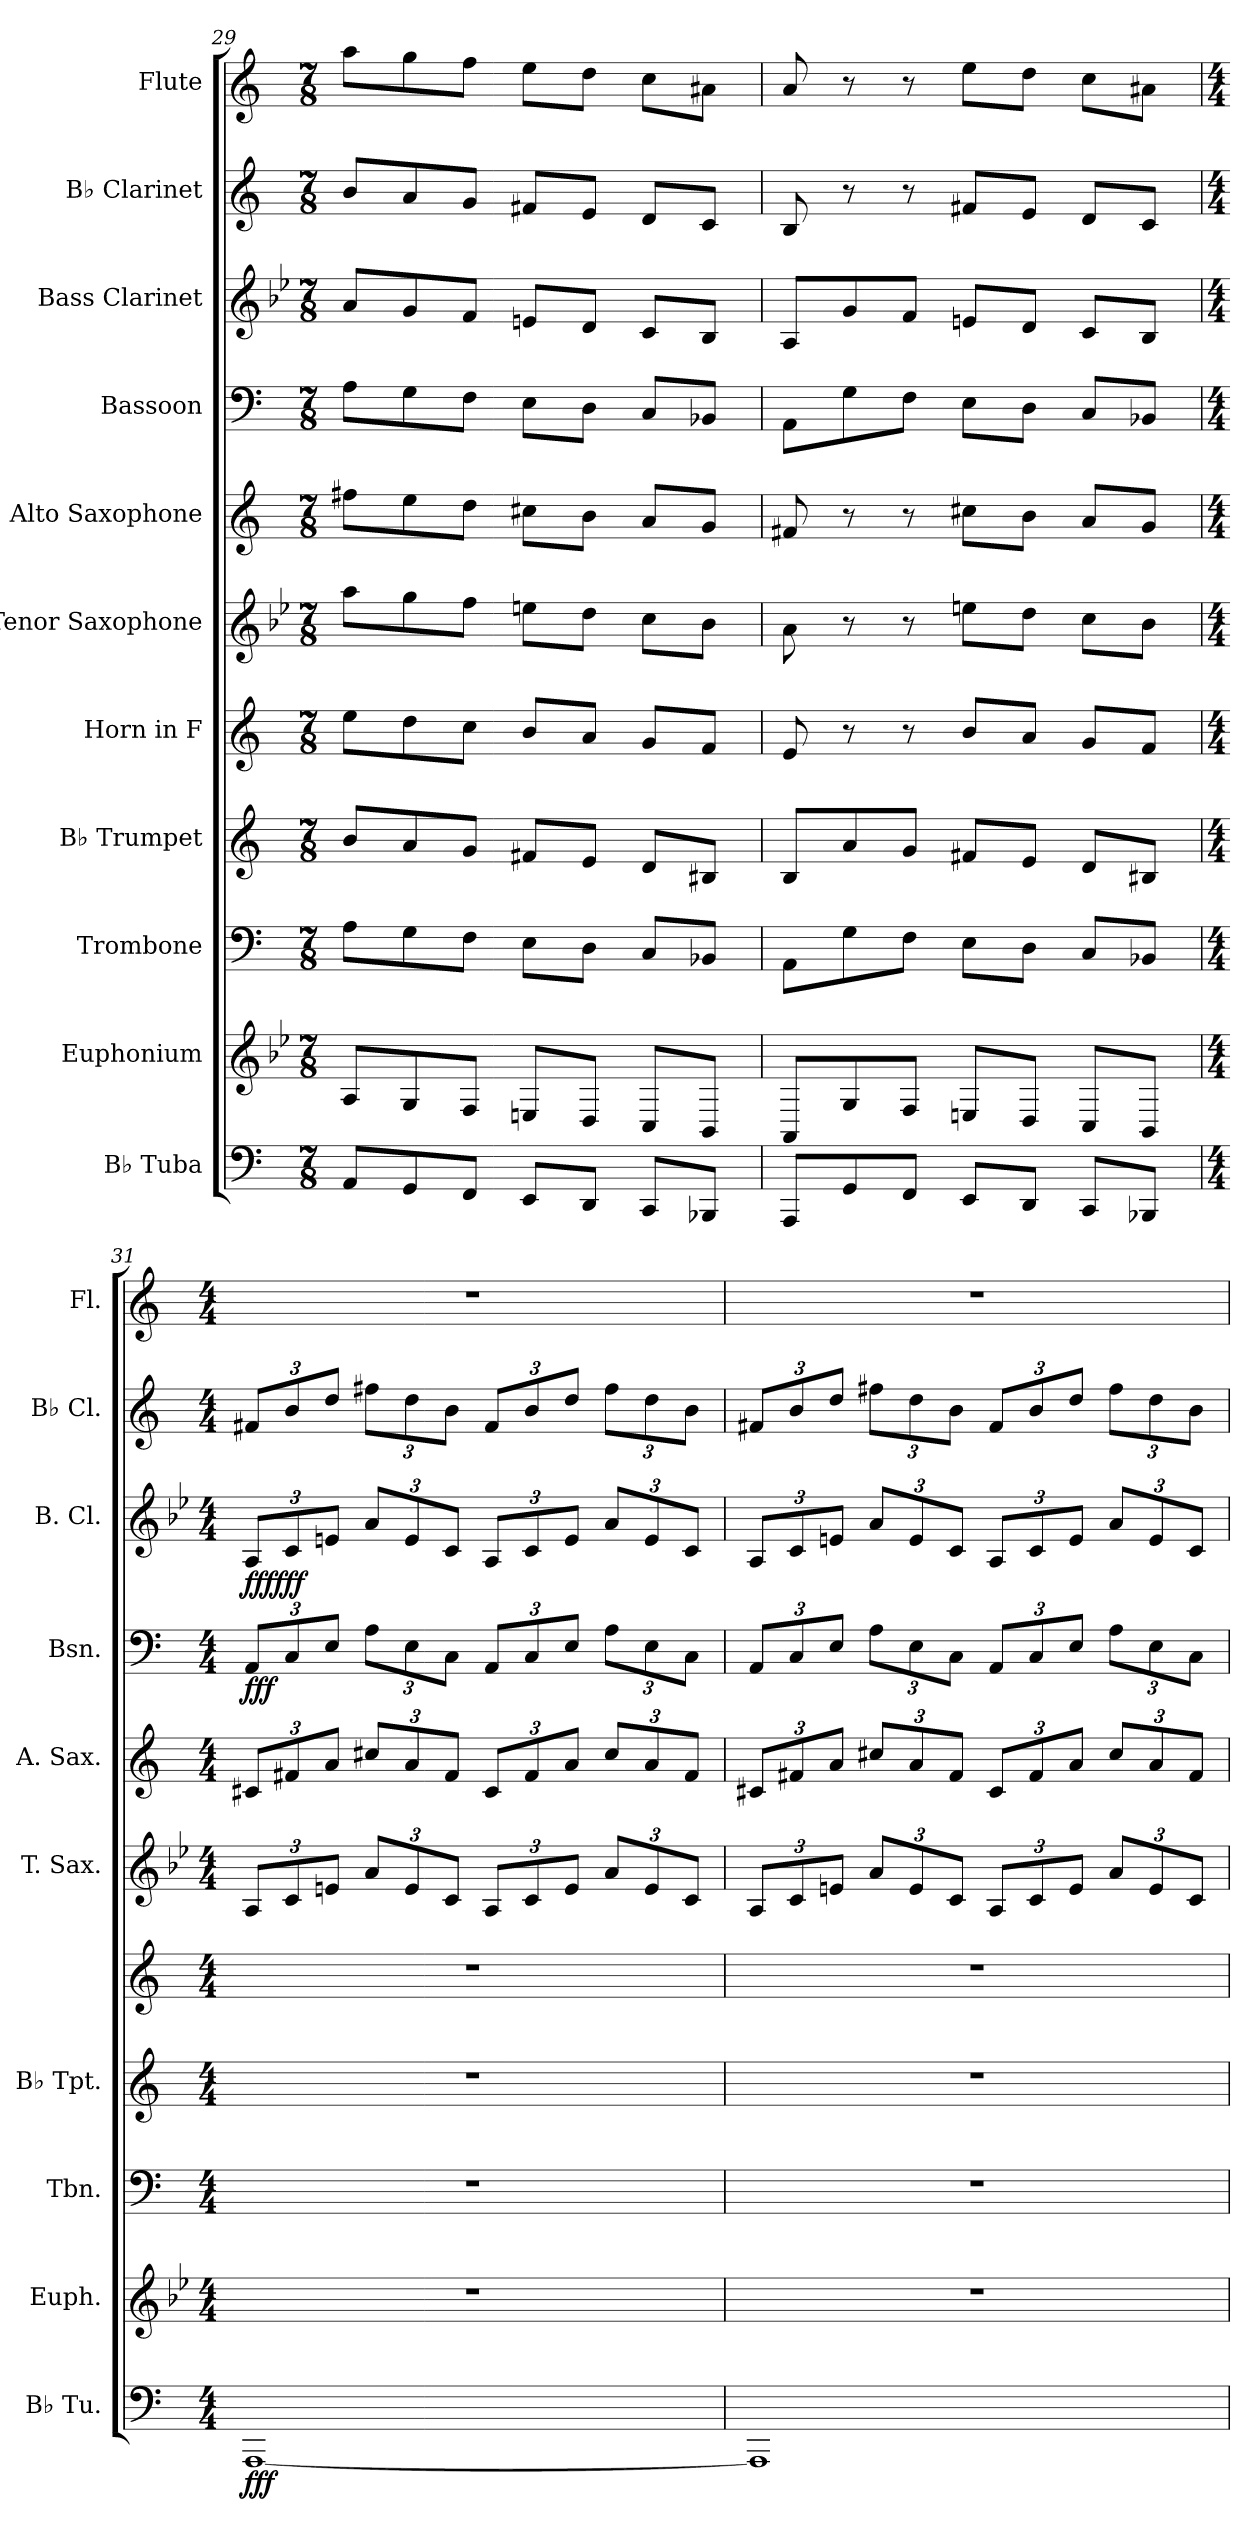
**kern	**dynam	**kern	**kern	**kern	**kern	**kern	**kern	**kern	**dynam	**kern	**dynam	**kern	**kern
*part11	*part11	*part10	*part9	*part8	*part7	*part6	*part5	*part4	*part4	*part3	*part3	*part2	*part1
*staff11	*staff11	*staff10	*staff9	*staff8	*staff7	*staff6	*staff5	*staff4	*staff4	*staff3	*staff3	*staff2	*staff1
*I"B♭ Tuba	*	*I"Euphonium	*I"Trombone	*I"B♭ Trumpet	*I"Horn in F	*I"Tenor Saxophone	*I"Alto Saxophone	*I"Bassoon	*	*I"Bass Clarinet	*	*I"B♭ Clarinet	*I"Flute
*I'B♭ Tu.	*	*I'Euph.	*I'Tbn.	*I'B♭ Tpt.	*	*I'T. Sax.	*I'A. Sax.	*I'Bsn.	*	*I'B. Cl.	*	*I'B♭ Cl.	*I'Fl.
*clefF4	*	*clefG2	*clefF4	*clefG2	*clefG2	*clefG2	*clefG2	*clefF4	*	*clefG2	*	*clefG2	*clefG2
*	*	*ITrd8c14	*	*ITrd1c2	*ITrd4c7	*ITrd8c14	*ITrd5c9	*	*	*ITrd8c14	*	*ITrd1c2	*
*k[]	*	*k[b-e-]	*k[]	*k[b-e-]	*k[b-]	*k[b-e-]	*k[b-e-a-]	*k[]	*	*k[b-e-]	*	*k[b-e-]	*k[]
*M7/8	*	*M7/8	*M7/8	*M7/8	*M7/8	*M7/8	*M7/8	*M7/8	*	*M7/8	*	*M7/8	*M7/8
=29	=29	=29	=29	=29	=29	=29	=29	=29	=29	=29	=29	=29	=29
8AA/L	.	8AA/L	8A\L	8a/L	8a\L	8a\L	8an\L	8A\L	.	8A/L	.	8a/L	8aa\L
8GG/	.	8GG/	8G\	8g/	8g\	8g\	8g\	8G\	.	8G/	.	8g/	8gg\
8FF/J	.	8FF/J	8F\J	8f/J	8f\J	8f\J	8f\J	8F\J	.	8F/J	.	8f/J	8ff\J
8EE/L	.	8EEn/L	8E\L	8en/L	8e/L	8en\L	8en\L	8E\L	.	8En/L	.	8en/L	8ee\L
8DD/J	.	8DD/J	8D\J	8d/J	8d/J	8d\J	8d\J	8D\J	.	8D/J	.	8d/J	8dd\J
8CC/L	.	8CC/L	8C/L	8c/L	8c/L	8c\L	8c/L	8C/L	.	8C/L	.	8c/L	8cc\L
8BBB-X/J	.	8BBB-/J	8BB-X/J	8A#X/J	8B-/J	8B-\J	8B-/J	8BB-X/J	.	8BB-/J	.	8B-/J	8a#X\J
=30	=30	=30	=30	=30	=30	=30	=30	=30	=30	=30	=30	=30	=30
8AAA/L	.	8AAA/L	8AA\L	8A/L	8A/	8A\	8An/	8AA\L	.	8AA/L	.	8A/	8a/
8GG/	.	8GG/	8G\	8g/	8r	8r	8r	8G\	.	8G/	.	8r	8r
8FF/J	.	8FF/J	8F\J	8f/J	8r	8r	8r	8F\J	.	8F/J	.	8r	8r
8EE/L	.	8EEn/L	8E\L	8en/L	8e/L	8en\L	8en\L	8E\L	.	8En/L	.	8en/L	8ee\L
8DD/J	.	8DD/J	8D\J	8d/J	8d/J	8d\J	8d\J	8D\J	.	8D/J	.	8d/J	8dd\J
8CC/L	.	8CC/L	8C/L	8c/L	8c/L	8c\L	8c/L	8C/L	.	8C/L	.	8c/L	8cc\L
8BBB-X/J	.	8BBB-/J	8BB-X/J	8A#X/J	8B-/J	8B-\J	8B-/J	8BB-X/J	.	8BB-/J	.	8B-/J	8a#X\J
!!LO:PB:g=z
=31	=31	=31	=31	=31	=31	=31	=31	=31	=31	=31	=31	=31	=31
*M4/4	*	*M4/4	*M4/4	*M4/4	*M4/4	*M4/4	*M4/4	*M4/4	*	*M4/4	*	*M4/4	*M4/4
*	*	*	*	*	*	*Xbrackettup	*Xbrackettup	*Xbrackettup	*	*Xbrackettup	*	*Xbrackettup	*
*	*	*	*	*	*	*	*	*	*	*	*	*	*MM120
!	!LO:DY:b	!	!	!	!	!	!	!	!LO:DY:b	!	!LO:DY:b	!	!
!	!	!	!	!	!	!	!	!	!	!	!LO:DY:n=1:b	!	!
[1AAA	fff	1r	1r	1r	1r	12AA/L	12En/L	12AA/L	fff	12AA/L	fff fff	12en/L	1r
.	.	.	.	.	.	12C/	12An/	12C/	.	12C/	.	12a/	.
.	.	.	.	.	.	12En/J	12c/J	12E/J	.	12En/J	.	12cc/J	.
.	.	.	.	.	.	12A/L	12en/L	12A\L	.	12A/L	.	12een\L	.
.	.	.	.	.	.	12E/	12c/	12E\	.	12E/	.	12cc\	.
.	.	.	.	.	.	12C/J	12A/J	12C\J	.	12C/J	.	12a\J	.
.	.	.	.	.	.	12AA/L	12E/L	12AA/L	.	12AA/L	.	12e/L	.
.	.	.	.	.	.	12C/	12A/	12C/	.	12C/	.	12a/	.
.	.	.	.	.	.	12E/J	12c/J	12E/J	.	12E/J	.	12cc/J	.
.	.	.	.	.	.	12A/L	12e/L	12A\L	.	12A/L	.	12ee\L	.
.	.	.	.	.	.	12E/	12c/	12E\	.	12E/	.	12cc\	.
.	.	.	.	.	.	12C/J	12A/J	12C\J	.	12C/J	.	12a\J	.
=32	=32	=32	=32	=32	=32	=32	=32	=32	=32	=32	=32	=32	=32
1AAA]	.	1r	1r	1r	1r	12AA/L	12En/L	12AA/L	.	12AA/L	.	12en/L	1r
.	.	.	.	.	.	12C/	12An/	12C/	.	12C/	.	12a/	.
.	.	.	.	.	.	12En/J	12c/J	12E/J	.	12En/J	.	12cc/J	.
.	.	.	.	.	.	12A/L	12en/L	12A\L	.	12A/L	.	12een\L	.
.	.	.	.	.	.	12E/	12c/	12E\	.	12E/	.	12cc\	.
.	.	.	.	.	.	12C/J	12A/J	12C\J	.	12C/J	.	12a\J	.
.	.	.	.	.	.	12AA/L	12E/L	12AA/L	.	12AA/L	.	12e/L	.
.	.	.	.	.	.	12C/	12A/	12C/	.	12C/	.	12a/	.
.	.	.	.	.	.	12E/J	12c/J	12E/J	.	12E/J	.	12cc/J	.
.	.	.	.	.	.	12A/L	12e/L	12A\L	.	12A/L	.	12ee\L	.
.	.	.	.	.	.	12E/	12c/	12E\	.	12E/	.	12cc\	.
.	.	.	.	.	.	12C/J	12A/J	12C\J	.	12C/J	.	12a\J	.
=	=	=	=	=	=	=	=	=	=	=	=	=	=
*-	*-	*-	*-	*-	*-	*-	*-	*-	*-	*-	*-	*-	*-
